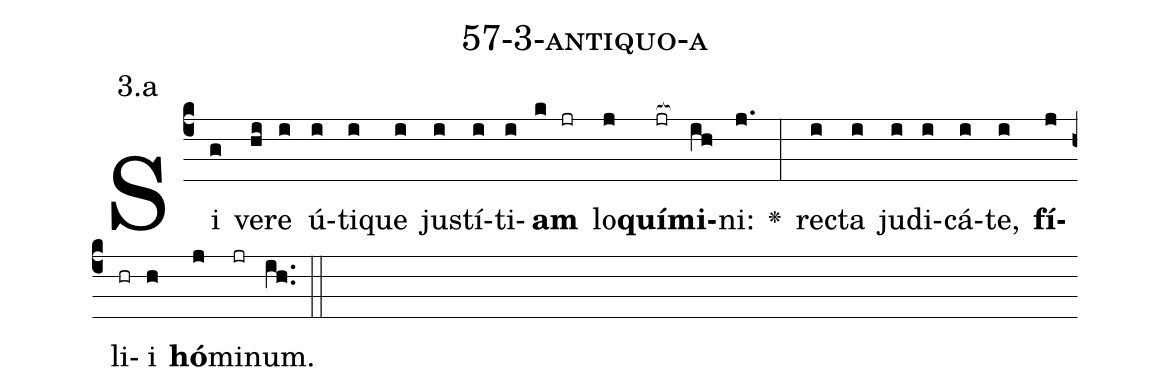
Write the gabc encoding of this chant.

name: 57-3-antiquo-a;
annotation: 3.a;
%%
(c4)Si(g) ve(hi)re(i) ú(i)ti(i)que(i) jus(i)tí(i)ti(i)<b>am</b>(k jr) lo(j)<b>quí</b>(jr[ocb:1{])<b>mi</b>(ih[ocb:0}])ni:(j.) <v>\greheightstar</v>(:) rec(i)ta(i) ju(i)di(i)cá(i)te,(i) <b>fí</b>(j)li(hr)i(h) <b>hó</b>(j)mi(jr)num.(ih..) (::)


%E(i) u(i) o(j) u(h) a(j) e.(ih..) (::)
